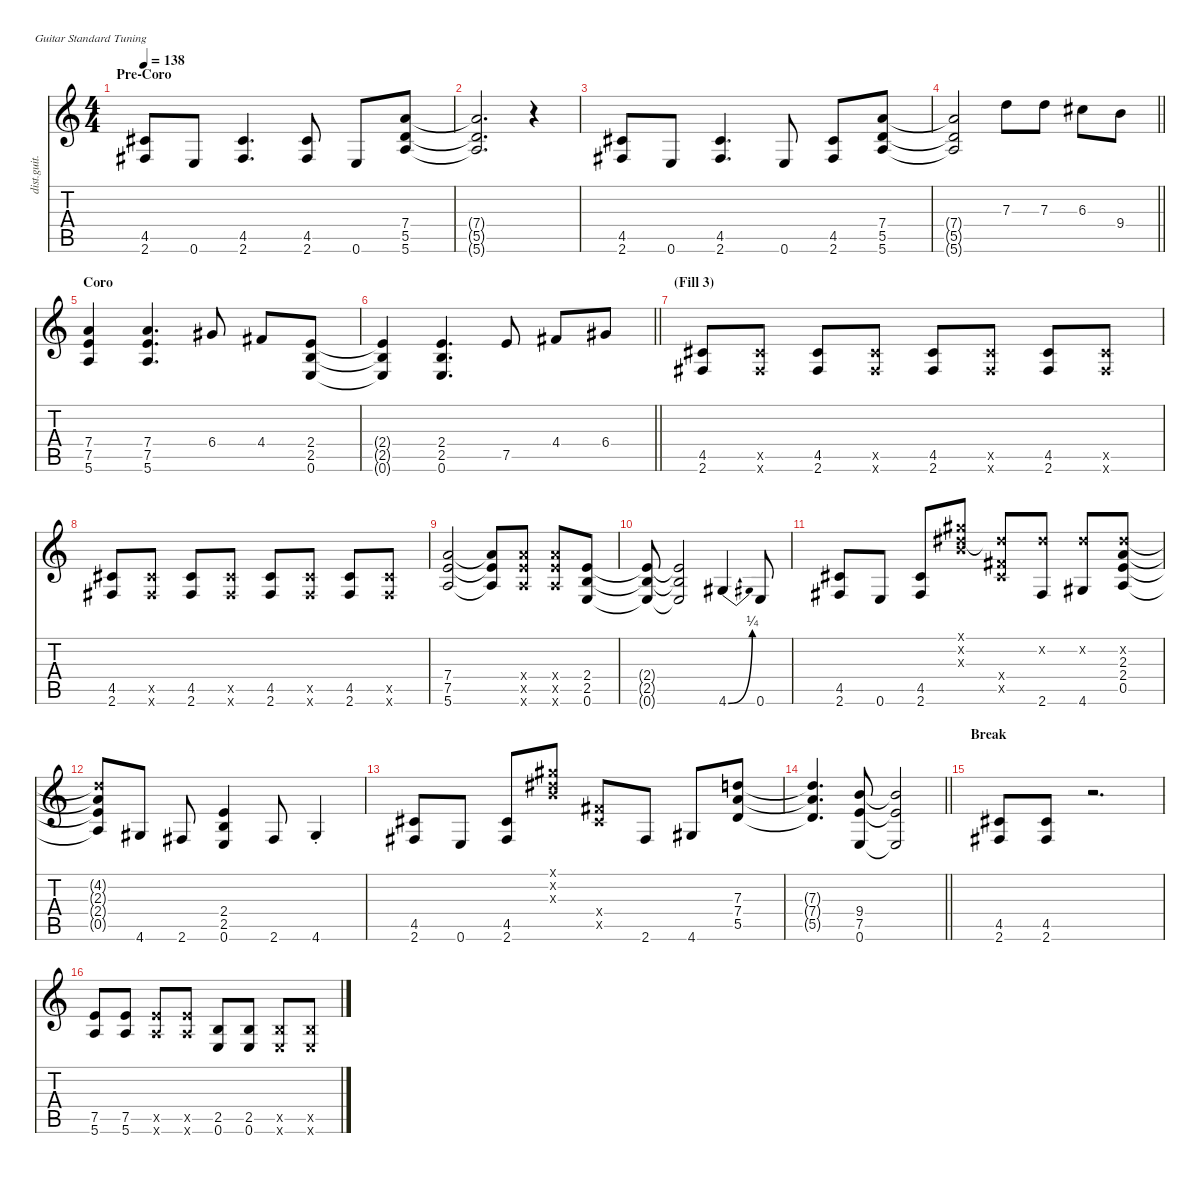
\defaultSystemsLayout 4
\hideDynamics
\bracketExtendMode nobrackets
\otherSystemsTrackNameOrientation horizontal
\track ("Randy Rhoads" "dist.guit.") {instrument distortionguitar}
\staff {score tabs}
\tuning (E4 B3 G3 D3 A2 E2)
\ts (4 4)
\section ("" "Pre-Coro")
\tempo 138
\clef g2
\ks c
(4.5{acc #} 2.6{acc #}).8{dy f beam Up} 0.6.8{beam Up} (4.5{acc #} 2.6{acc #}).4{d beam Up} (4.5{acc #} 2.6{acc #}).8{beam Up} 0.6.8{beam Up} (7.4 5.5 5.6).8{beam Up} |
(7.4{t} 5.5{t} 5.6{t}).2{d beam Up} r.4{beam Up} |
(4.5{acc #} 2.6{acc #}).8{beam Up} 0.6.8{beam Up} (4.5{acc #} 2.6{acc #}).4{d beam Up} 0.6.8{beam Up} (4.5{acc #} 2.6{acc #}).8{beam Up} (7.4 5.5 5.6).8{beam Up} |
\barLineRight lightlight
(7.4{t} 5.5{t} 5.6{t}).2{beam Up} 7.3.8{beam Down} 7.3.8{beam Down} 6.3{acc #}.8{beam Down} 9.4.8{beam Down} |
\section ("" "Coro")
(7.4 7.5 5.6).4{beam Up} (7.4 7.5 5.6).4{d beam Up} 6.4{acc #}.8{beam Up} 4.4{acc #}.8{beam Up} (2.4 2.5 0.6).8{beam Up} |
\barLineRight lightlight
(2.4{t} 2.5{t} 0.6{t}).4{beam Up} (2.4 2.5 0.6).4{d beam Up} 7.5.8{beam Up} 4.4{acc #}.8{beam Up} 6.4{acc #}.8{beam Up} |
\section ("" "(Fill 3)")
(4.5{acc #} 2.6{acc #}).8{beam Up} (4.5{x acc #} 2.6{x acc #}).8{beam Up} (4.5{acc #} 2.6{acc #}).8{beam Up} (4.5{x acc #} 2.6{x acc #}).8{beam Up} (4.5{acc #} 2.6{acc #}).8{beam Up} (4.5{x acc #} 2.6{x acc #}).8{beam Up} (4.5{acc #} 2.6{acc #}).8{beam Up} (4.5{x acc #} 2.6{x acc #}).8{beam Up} |
(4.5{acc #} 2.6{acc #}).8{beam Up} (4.5{x acc #} 2.6{x acc #}).8{beam Up} (4.5{acc #} 2.6{acc #}).8{beam Up} (4.5{x acc #} 2.6{x acc #}).8{beam Up} (4.5{acc #} 2.6{acc #}).8{beam Up} (4.5{x acc #} 2.6{x acc #}).8{beam Up} (4.5{acc #} 2.6{acc #}).8{beam Up} (4.5{x acc #} 2.6{x acc #}).8{beam Up} |
(7.4 7.5 5.6).2{beam Up} (7.4{t} 7.5{t} 5.6{t}).8{beam Up} (7.4{x} 7.5{x} 5.6{x}).8{beam Up} (7.4{x} 7.5{x} 5.6{x}).8{beam Up} (2.4 2.5 0.6).8{beam Up} |
(2.4{t} 2.5{t} 0.6{t}).8{beam Up} (2.4{t} 2.5{t} 0.6{t}).2{beam Up} 4.6{be (bend 0 0 15 1) acc #}.4{beam Up} 0.6.8{beam Up} |
(4.5{acc #} 2.6{acc #}).8{beam Up} 0.6.8{beam Up} (4.5{acc #} 2.6{acc #}).8{beam Up} (4.1{x acc #} 4.2{x acc #} 4.3{x}).8{beam Up} (4.4{x acc #} 4.5{x acc #} 4.2{x t acc #}).8{beam Up} (2.6{acc #} 4.2{x acc #}).8{beam Up} (4.6{acc #} 4.2{x acc #}).8{beam Up} (2.3 2.4 0.5 4.2{x acc #}).8{beam Up} |
(4.2{x t acc #} 2.3{t} 2.4{t} 0.5{t}).8{beam Up} 4.6{acc #}.8{beam Up} 2.6{acc #}.8{beam Up} (2.4 2.5 0.6).4{beam Up} 2.6{acc #}.8{beam Up} 4.6{st acc #}.4{beam Up} |
(4.5{acc #} 2.6{acc #}).8{beam Up} 0.6.8{beam Up} (4.5{acc #} 2.6{acc #}).8{beam Up} (4.1{x acc #} 4.2{x acc #} 4.3{x}).8{beam Up} (4.4{x acc #} 4.5{x acc #}).8{beam Up} 2.6{acc #}.8{beam Up} 4.6{acc #}.8{beam Up} (7.3 7.4 5.5).8{beam Up} |
\barLineRight lightlight
(7.3{t} 7.4{t} 5.5{t}).4{d beam Up} (9.4 7.5 0.6).8{beam Up} (9.4{t} 7.5{t} 0.6{t}).2{beam Up} |
\section ("" "Break")
(4.5{acc #} 2.6{acc #}).8{beam Up} (4.5{acc #} 2.6{acc #}).8{beam Up} r.2{d beam Up} |
(7.5 5.6).8{beam Up} (7.5 5.6).8{beam Up} (7.5{x} 5.6{x}).8{beam Up} (7.5{x} 5.6{x}).8{beam Up} (2.5 0.6).8{beam Up} (2.5 0.6).8{beam Up} (2.5{x} 0.6{x}).8{beam Up} (2.5{x} 0.6{x}).8{beam Up}
